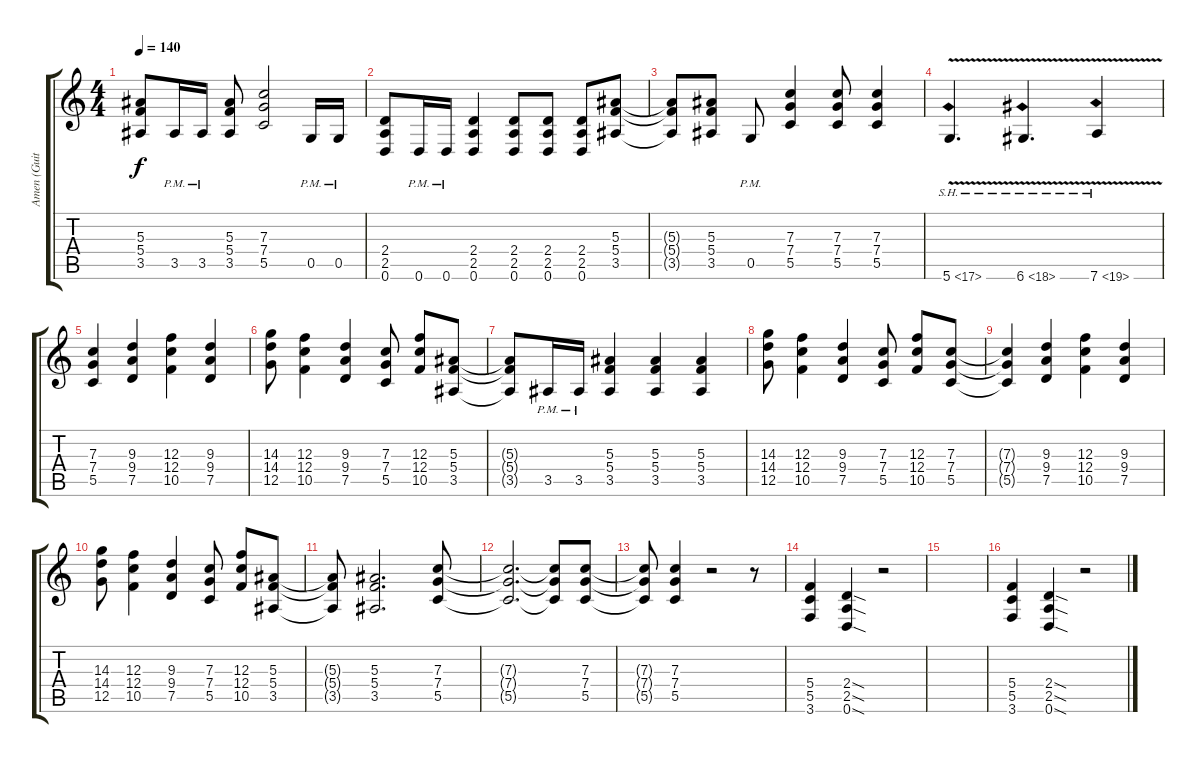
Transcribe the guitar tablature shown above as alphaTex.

\track ("Amen (Guitar)" "Amen (Guit") {instrument distortionguitar}
\staff {score tabs}
\tuning (D4 A3 F3 C3 G2 D2) {hide}
\ts (4 4)
\tempo 140
\clef g2
\ks c
(5.3 5.4 3.5).8{dy f} 3.5{pm}.16 3.5{pm}.16 (5.3 5.4 3.5).8 (7.3 7.4 5.5).2 0.5{pm}.16 0.5{pm}.16 |
(2.4 2.5 0.6).8 0.6{pm}.16 0.6{pm}.16 (2.4 2.5 0.6).4 (2.4 2.5 0.6).8 (2.4 2.5 0.6).8 (2.4 2.5 0.6).8 (5.3 5.4 3.5).8 |
(5.3{t} 5.4{t} 3.5{t}).8 (5.3 5.4 3.5).8 0.5{pm}.8 (7.3 7.4 5.5).4 (7.3 7.4 5.5).8 (7.3 7.4 5.5).4 |
5.6{sh 12 v}.4{d} 6.6{sh 12 v}.4{d} 7.6{sh 12 v}.4 |
(7.3 7.4 5.5).4 (9.3 9.4 7.5).4 (12.3 12.4 10.5).4 (9.3 9.4 7.5).4 |
(14.3 14.4 12.5).8 (12.3 12.4 10.5).4 (9.3 9.4 7.5).4 (7.3 7.4 5.5).8 (12.3 12.4 10.5).8 (5.3 5.4 3.5).8 |
(5.3{t} 5.4{t} 3.5{t}).8 3.5{pm}.16 3.5{pm}.16 (5.3 5.4 3.5).4 (5.3 5.4 3.5).4 (5.3 5.4 3.5).4 |
(14.3 14.4 12.5).8 (12.3 12.4 10.5).4 (9.3 9.4 7.5).4 (7.3 7.4 5.5).8 (12.3 12.4 10.5).8 (7.3 7.4 5.5).8 |
(7.3{t} 7.4{t} 5.5{t}).4 (9.3 9.4 7.5).4 (12.3 12.4 10.5).4 (9.3 9.4 7.5).4 |
(14.3 14.4 12.5).8 (12.3 12.4 10.5).4 (9.3 9.4 7.5).4 (7.3 7.4 5.5).8 (12.3 12.4 10.5).8 (5.3 5.4 3.5).8 |
(5.3{t} 5.4{t} 3.5{t}).8 (5.3 5.4 3.5).2{d} (7.3 7.4 5.5).8 |
(7.3{t} 7.4{t} 5.5{t}).2{d} (7.3{t} 7.4{t} 5.5{t}).8 (7.3 7.4 5.5).8 |
(7.3{t} 7.4{t} 5.5{t}).8 (7.3 7.4 5.5).4 r.2 r.8 |
(5.4 5.5 3.6).4 (2.4{sod} 2.5{sod} 0.6{sod}).4 r.2 |
|
(5.4 5.5 3.6).4 (2.4{sod} 2.5{sod} 0.6{sod}).4 r.2
